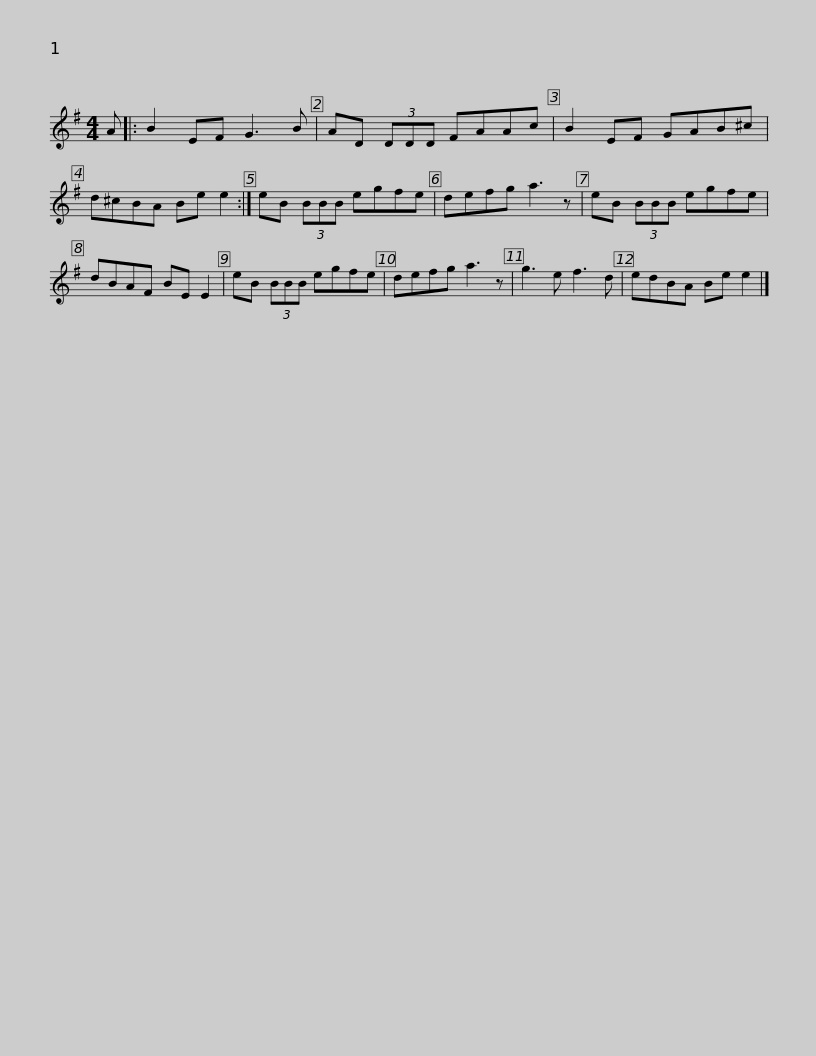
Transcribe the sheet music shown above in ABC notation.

X:1
L:1/8
M:4/4
I:linebreak $
K:Emin
V:1 treble
V:1
 A |: B2 EF G3 B | AD (3DDD FAAc | B2 EF GAB^c | d^cBA Be e2 :| %5
 eB (3BBB egfe |$ defg a3 z | eB (3BBB egfe | dBAF BE E2 | eB (3BBB egfe | %10
 defg a3 z | g3 e f3 d |$ edBA Be e2 |] %13
